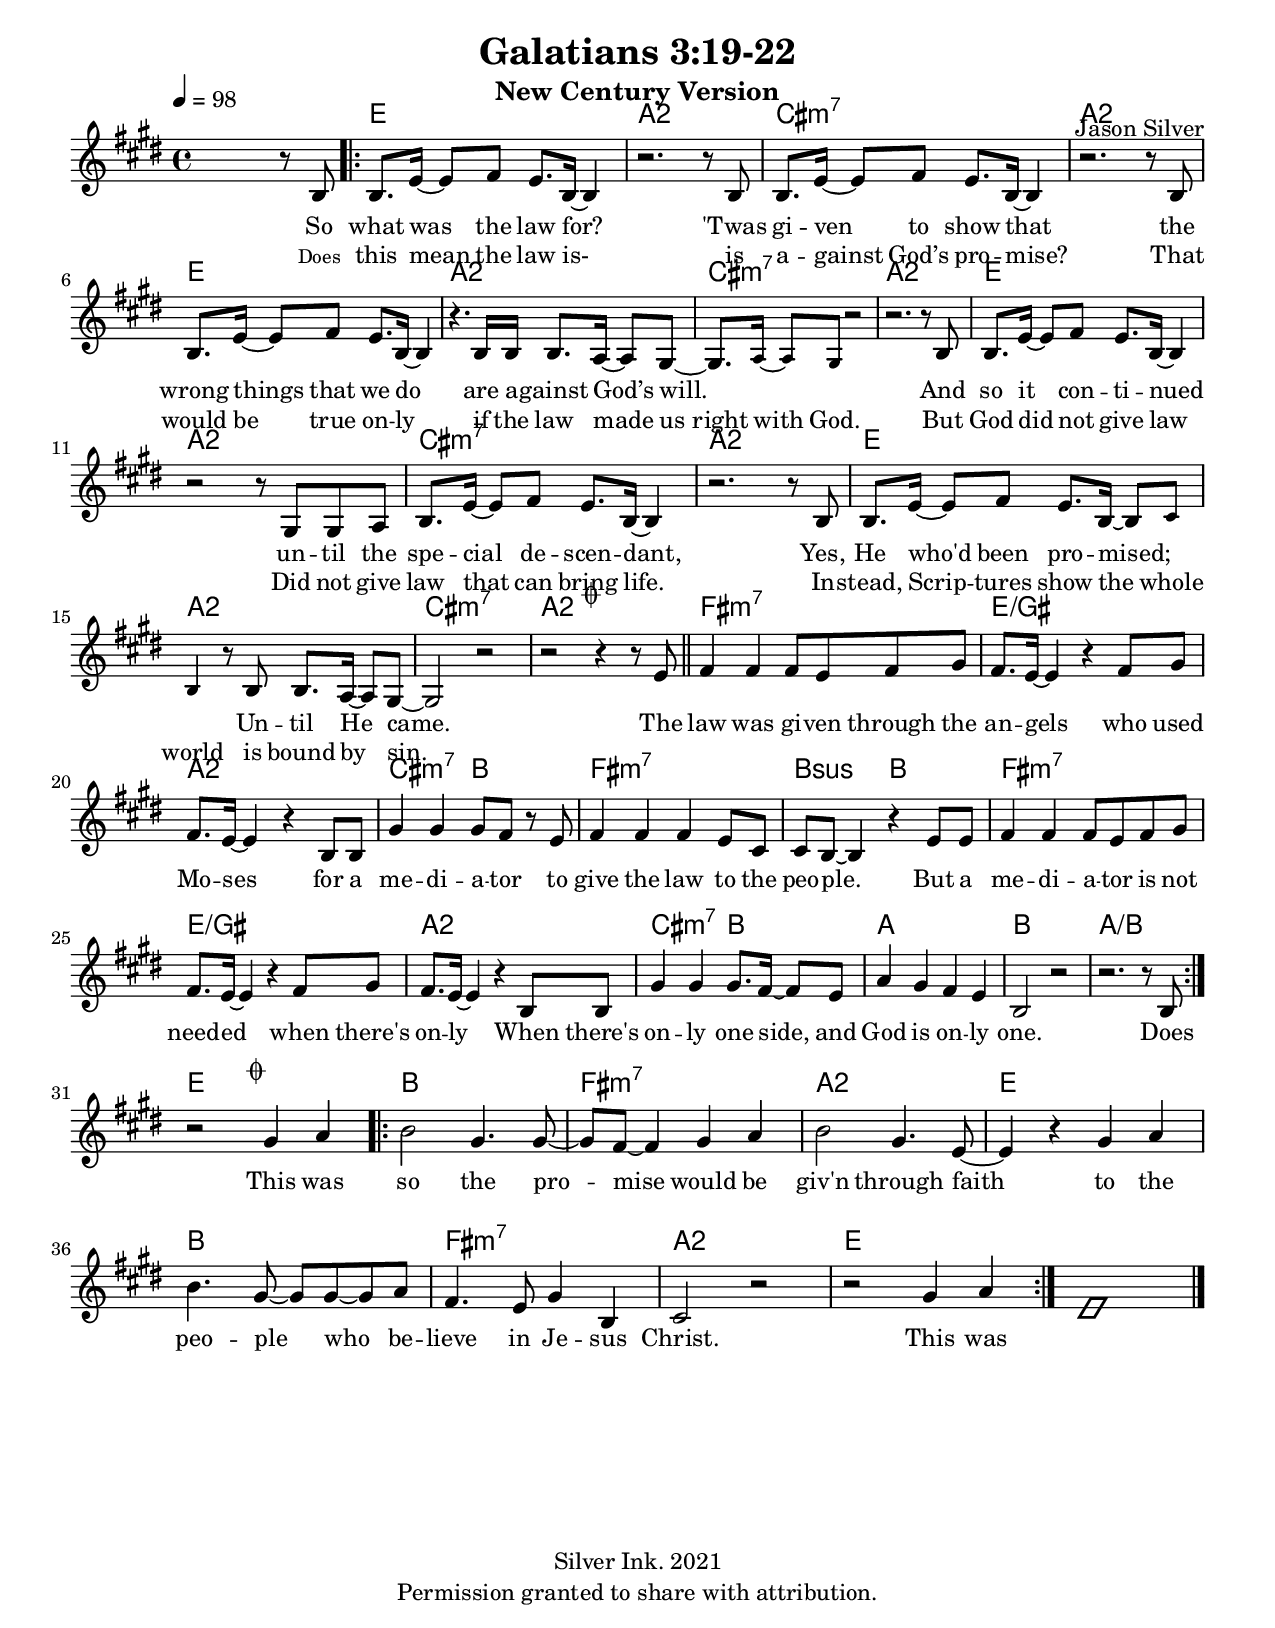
\language "english"
\version "2.18.2"
#(define (line-break-every-nth-engraver bars-per-line)
  (lambda (context)
     (make-engraver
       (acknowledgers ((paper-column-interface engraver grob source-engraver)
         (let ((current-bar (ly:context-property context 'currentBarNumber)))
           (if (= (remainder current-bar bars-per-line) 1)
               (if (eq? #t (ly:grob-property grob 'non-musical))
                   (set! (ly:grob-property grob 'line-break-permission) 'force)
                   (set! (ly:grob-property grob 'line-break-permission)
'())))))))))

\header {
	title = "Galatians 3:19-22"
	subtitle = "New Century Version"
	composer = "Jason Silver"
	poet = ""
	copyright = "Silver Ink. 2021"
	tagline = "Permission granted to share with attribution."
}
\paper {
	top-margin = #10
	bottom-margin = #4
	right-margin = #12
	left-margin = #12
	indent = #0
	%min-systems-per-page = 12 % this allows you to squish line spacing

	% the distance between two systems in the same score:
	system-system-spacing = #'((basic-distance . 15 ) (minimum-distance . 0) (padding . -.8 ) (stretchability . 00))
	% the distance between the last system of a score and the first system of the score that follows it, when no (title or top-level) markup exists between them:
	score-system-spacing = #'((basic-distance . 0) (minimum-distance . 0) (padding . 0) (stretchability . 0))
	% the distance between a (title or top-level) markup and the system that follows it:
	markup-system-spacing = #'((basic-distance . 0) (padding . -6) (stretchability . 0))
	% the distance between the last system of a score and the (title or top-level) markup that follows it:
	score-markup-spacing = #'((basic-distance . 0) (padding . -5) (stretchability . 0))
	% the distance between two (title or top-level) markups:
	markup-markup-spacing = #'((basic-distance . 0) (padding . 0))
	% the distance from the top of the printable area (i.e. the bottom of the top margin) to the first system on a page, when there is no (title or top-level) markup between the two:
	top-system-spacing = #'((basic-distance . 0) (minimum-distance . 0) (padding . 0))
	% the distance from the top of the printable area (i.e. the bottom of the top margin) to the first (title or top-level) markup on a page, when there is no system between the two:
	top-markup-spacing = #'((basic-distance . 0) (minimum-distance . 0) (padding . 0))
	% the distance from the last system or top-level markup on a page to the bottom of the printable area (i.e. the top of the bottom margin):
	last-bottom-spacing = #'((basic-distance . 0 ) (minimum-distance . 0) (padding . 0) (stretchability . 0))

	paper-width = 21.59\cm
	paper-height = 27.94\cm
}
slashOn = {
	\override Rest #'stencil = #ly:percent-repeat-item-interface::beat-slash
	\override Rest #'thickness = #'0.48
	\override Rest #'slope = #'1.2
	\override Rest #'Y-offset = #'-.0
}
slashOff = {
	\revert Rest #'stencil
}
LyricFontSize = #.5
lyricNote = {
	% use \once \set melismaBusyProperties = #'(tieMelismaBusy) on the tie where the note sits
	\once \override Lyrics.LyricText.font-shape = #'italic
	\once \override Lyrics.LyricText.font-size = #.2
	\once \override LyricText.self-alignment-X = #LEFT
}
lyricNotePlacement = {
	\once \override NoteHead.stencil = #ly:text-interface::print
	\once \override NoteHead.text = \markup \musicglyph #"rests.2"
	\once  \hide Stem
}
sectionTitle = #(define-music-function
	(parser location theTitle)
	(string?)
	#{
	\mark \markup { \large \bold \concat { "            " #theTitle } }
	#}
)
textRepeats  = #(define-music-function
	(parser location theTitle)
	(string?)
	#{
	\once \override Score.RehearsalMark #'break-visibility = #'#(#t #t #f)
	\mark \markup { \right-align \small #theTitle }
	#}
)
GotoCoda = {
	\once \override Score.RehearsalMark #'break-visibility = #'#(#t #t #f)
	\mark \markup { \small \musicglyph #"scripts.coda" }
}
Coda = {
	\once \override Score.RehearsalMark #'break-visibility = #'#(#f #t #t)
	\mark \markup { \small \musicglyph #"scripts.coda" }
}
Segno = {
	\once \override Score.RehearsalMark #'break-visibility = #'#(#f #t #t)
	\mark \markup { \small \musicglyph #"scripts.segno" }
}
chExceptionMusic = {
	<c d e g>1-\markup { "2" } % notate as 1.2.3.5
	<c f g>1-\markup {"sus"}
	<c a d g>1-\markup { "m2" } % 1.6.2.
	<c e g d'>1-\markup { \super "add9" } % 1.3.5.9
	<c ef g d'>1-\markup { "m" \super "add9" } % 1.3.5.9
}
chExceptions = #(append (sequential-music-to-chord-exceptions chExceptionMusic #t) ignatzekExceptions)
chordNames = \chordmode {
	\set chordNameExceptions = #chExceptions
	\set chordChanges = ##t % ##t(true) or ##f(false)
	\skip1 e1 a:1.2.3.5 cs:m7 a:1.2.3.5 e a:1.2.3.5 cs:m7 a:1.2.3.5
	 e1 a:1.2.3.5 cs:m7 a:1.2.3.5 e a:1.2.3.5 cs:m7 a:1.2.3.5

	fs1:m7 e:/gs a:1.2.3.5 cs2:m7 b fs1:m7 b2:sus4 b
	fs1:m7 e:/gs a:1.2.3.5 cs2:m7 b a1 b a:/b

	e1 b fs:m7 a:1.2.3.5 e b fs:m7 a:1.2.3.5
	e
}
melody = \relative c'{

	%           \set melismaBusyProperties = #'()
	\time 4/4
	\key e  \major
	\clef treble
	\tempo 4 = 98
	\override Score.MetronomeMark.padding = #3
	\skip2. r8 b8
	\repeat volta 2{
		b8. e16~e8 fs8 e8. b16~b4 | r2. r8 b | b8. e16~e8 fs8 e8. b16~b4 | r2. r8 b |
		b8. e16~e8 fs8 e8. b16~b4 | r4. b16 b b8. a16~a8 gs~|gs8. \tiny a16~a8 gs8 \normalsize r2 | r2. r8 b8 | 
		b8. e16~e8 fs8 e8. b16~b4 | r2 r8 gs gs a | b8. e16~e8 fs8 e8. b16~b4 | r2. r8 b8 |
		b8. e16~e8 fs8 e8. b16~b8 \tiny cs  | b4 \normalsize r8 b8 b8. a16~a8 gs~| gs2 r2 |  r2 \GotoCoda r4 r8 e'  |
		\bar "||"
		fs4 fs4 fs8 e fs gs fs8. e16~e4 r4 fs8 gs | fs8. e16~e4 r4 b8 b | gs'4 gs gs8 fs r8 e
		fs4 fs fs e8 cs cs b~b4 r4 e8 e fs4 fs fs8 e fs gs fs8. e16~e4 r4 fs8 gs | fs8. e16~e4 r4 b8 b |
		gs'4 gs gs8. fs16~fs8 e | a4 gs fs e b2 r2 | r2. r8 b
	}
	\break
	
	 r2 \Coda gs'4 a
	\bar ".|:-||"
	b2 gs4. gs8~gs fs~fs4 gs4 a b2 gs4. e8~e4 r4 gs a
	b4. gs8~gs gs~gs a fs4. e8 gs4 b, cs2 r2 | r2 gs'4 a |
	\bar ":|."
	\improvisationOn e1 \improvisationOff \bar "|."
}
nothing = \lyricmode {}
verseone = \lyricmode {
	\override LyricText #'font-size = \LyricFontSize
	So what was the law for? 
	'Twas gi -- ven to show that 
	the wrong things that we do 
	are a -- gainst God’s will. 
	_ _ And so it con -- ti -- nued 
	un -- til the spe -- cial de -- scen -- dant, 
	Yes, He who'd been pro -- mised; _ _
	Un -- til He came. 
  
	The law was gi -- ven through the an -- gels 
	who used Mo -- ses 
	for a me -- di -- a -- tor 
	to give the law to the peo -- ple.

	But a me -- di -- a -- tor is not need -- ed when there's on -- ly 
	When there's on -- ly one side, 
	and God is on -- ly one. 
	Does
 

}
versetwo = \lyricmode {
	\override LyricText #'font-size = \LyricFontSize
 	\tiny Does \normalsize this mean the law is- 
	is a -- gainst God’s pro -- mise? 
	That would be true on -- ly 
	if the law made us_right with God.
	But God did not give law 
	Did not give law that can bring life. 
	In -- stead, Scrip -- tures show the whole world is bound by sin. 	
	_ _ _ _ _ _ _ _ _ _ _ _ _ _ _ _ _ _ _ _ _ _ _ _ _ _ _ 
	_ _ _ _ _ _ _ _ _ _ _ _ _ _ _ _ _ _ _ _ _ _ _ _ _ _ _
	This was so the pro -- mise would be giv'n through faith
	to the peo -- ple who be -- lieve in Je -- sus Christ.
	This was
}
versethree = \lyricmode {
	\override LyricText #'font-size = \LyricFontSize
	\set stanza = "3."
}
versefour = \lyricmode {
	\override LyricText #'font-size = \LyricFontSize
	\set stanza = "3."
}
versefive = \lyricmode {
	\override LyricText #'font-size = \LyricFontSize
	\set stanza = "4."
}
versesix = \lyricmode {
	\override LyricText #'font-size = \LyricFontSize
}
verseseven = \lyricmode {
	\override LyricText #'font-size = \LyricFontSize
}
verseeight = \lyricmode {
}
\score {
	<<
		\new ChordNames {
			\chordNames
		}
		\new Staff
		<<
			\new Voice = "one" {
				\melody
			}
			\addlyrics {
				\verseone
			}
			\addlyrics {
				\versetwo
			}
			\addlyrics {
				\versethree
			}
			\addlyrics {
				\versefour
			}
			\addlyrics {
				\versefive
			}
			\addlyrics {
				\versesix
			}
			\addlyrics {
				\verseseven
			}
			\addlyrics {
				\verseeight
			}
			>>
	>>
	\layout {
		#(layout-set-staff-size 20)
		\context {
			\Score
			% \override NonMusicalPaperColumn #'line-break-permission = ##f
			%\consists #(line-break-every-nth-engraver 4)
		}
	}
	\midi { }
}
